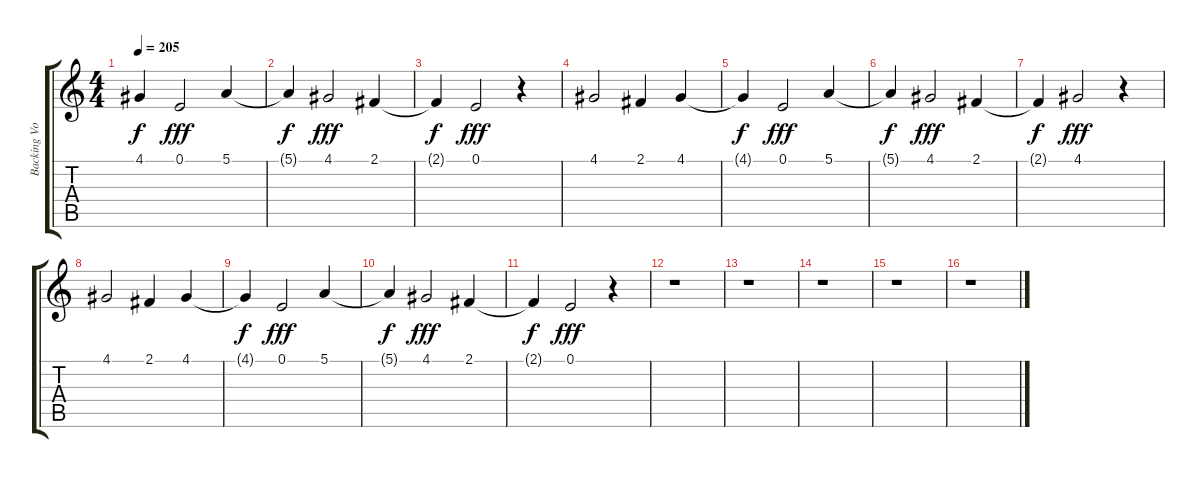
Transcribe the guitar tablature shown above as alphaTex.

\track ("Backing Vocals" "Backing Vo") {instrument oboe}
\staff {score tabs}
\tuning (E4 B3 G3 D3 A2 E2) {hide}
\ts (4 4)
\tempo 205
\clef g2
\ks c
4.1{t}.4{dy f} 0.1.2{dy fff} 5.1.4 |
5.1{t}.4{dy f} 4.1.2{dy fff} 2.1.4 |
2.1{t}.4{dy f} 0.1.2{dy fff} r.4 |
4.1.2 2.1.4 4.1.4 |
4.1{t}.4{dy f} 0.1.2{dy fff} 5.1.4 |
5.1{t}.4{dy f} 4.1.2{dy fff} 2.1.4 |
2.1{t}.4{dy f} 4.1.2{dy fff} r.4 |
4.1.2 2.1.4 4.1.4 |
4.1{t}.4{dy f} 0.1.2{dy fff} 5.1.4 |
5.1{t}.4{dy f} 4.1.2{dy fff} 2.1.4 |
2.1{t}.4{dy f} 0.1.2{dy fff} r.4 |
r.1 |
r.1 |
r.1 |
r.1 |
r.1
